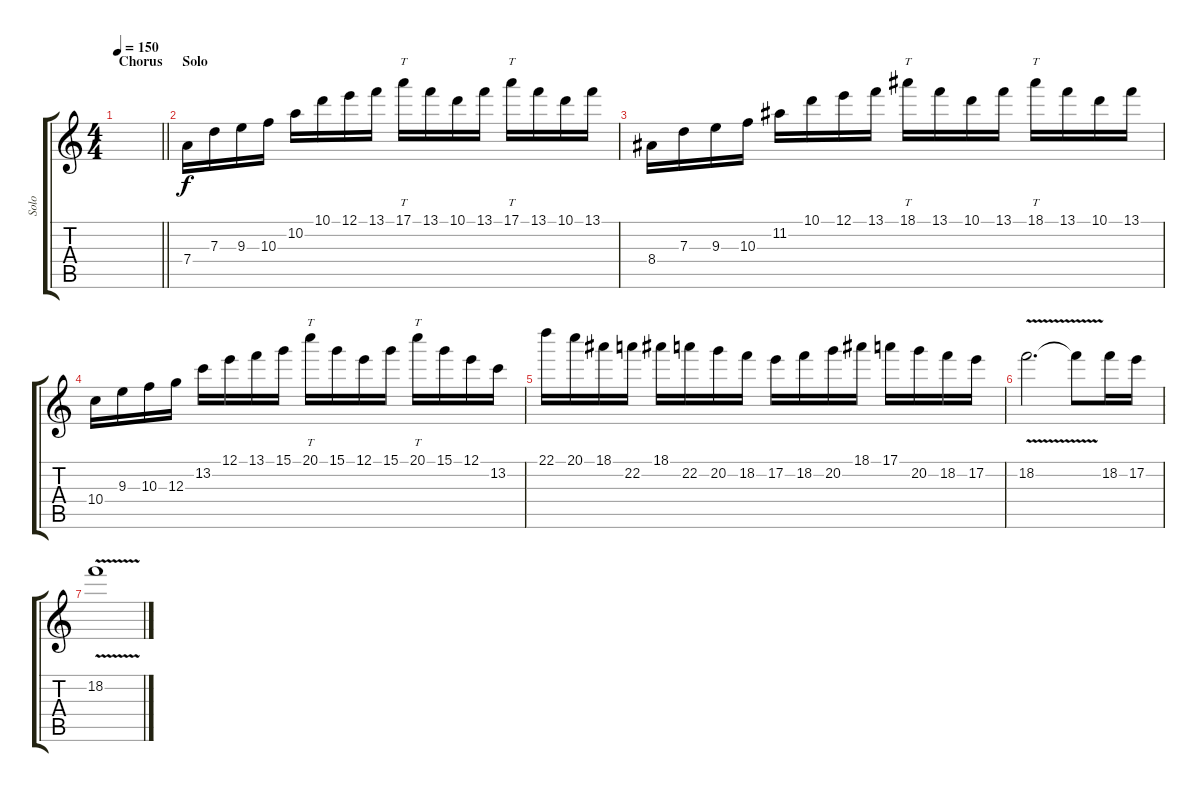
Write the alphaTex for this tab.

\track ("Solo" "Solo") {instrument distortionguitar}
\staff {score tabs}
\tuning (E4 B3 G3 D3 A2 E2) {hide}
\ts (4 4)
\section ("" "Chorus")
\tempo 150
\clef g2
\barLineRight lightlight
\ks c
|
\section ("" "Solo")
7.4.16 7.3.16 9.3.16 10.3.16 10.2.16 10.1.16 12.1.16 13.1.16 17.1.16{tt} 13.1.16 10.1.16 13.1.16 17.1.16{tt} 13.1.16 10.1.16 13.1.16 |
8.4.16 7.3.16 9.3.16 10.3.16 11.2.16 10.1.16 12.1.16 13.1.16 18.1.16{tt} 13.1.16 10.1.16 13.1.16 18.1.16{tt} 13.1.16 10.1.16 13.1.16 |
10.4.16 9.3.16 10.3.16 12.3.16 13.2.16 12.1.16 13.1.16 15.1.16 20.1.16{tt} 15.1.16 12.1.16 15.1.16 20.1.16{tt} 15.1.16 12.1.16 13.2.16 |
22.1.16 20.1.16 18.1.16 22.2.16 18.1.16 22.2.16 20.2.16 18.2.16 17.2.16 18.2.16 20.2.16 18.1.16 17.1.16 20.2.16 18.2.16 17.2.16 |
18.2{v}.2{d} 18.2{t}.8 18.2.16 17.2.16 |
18.2{v}.1
